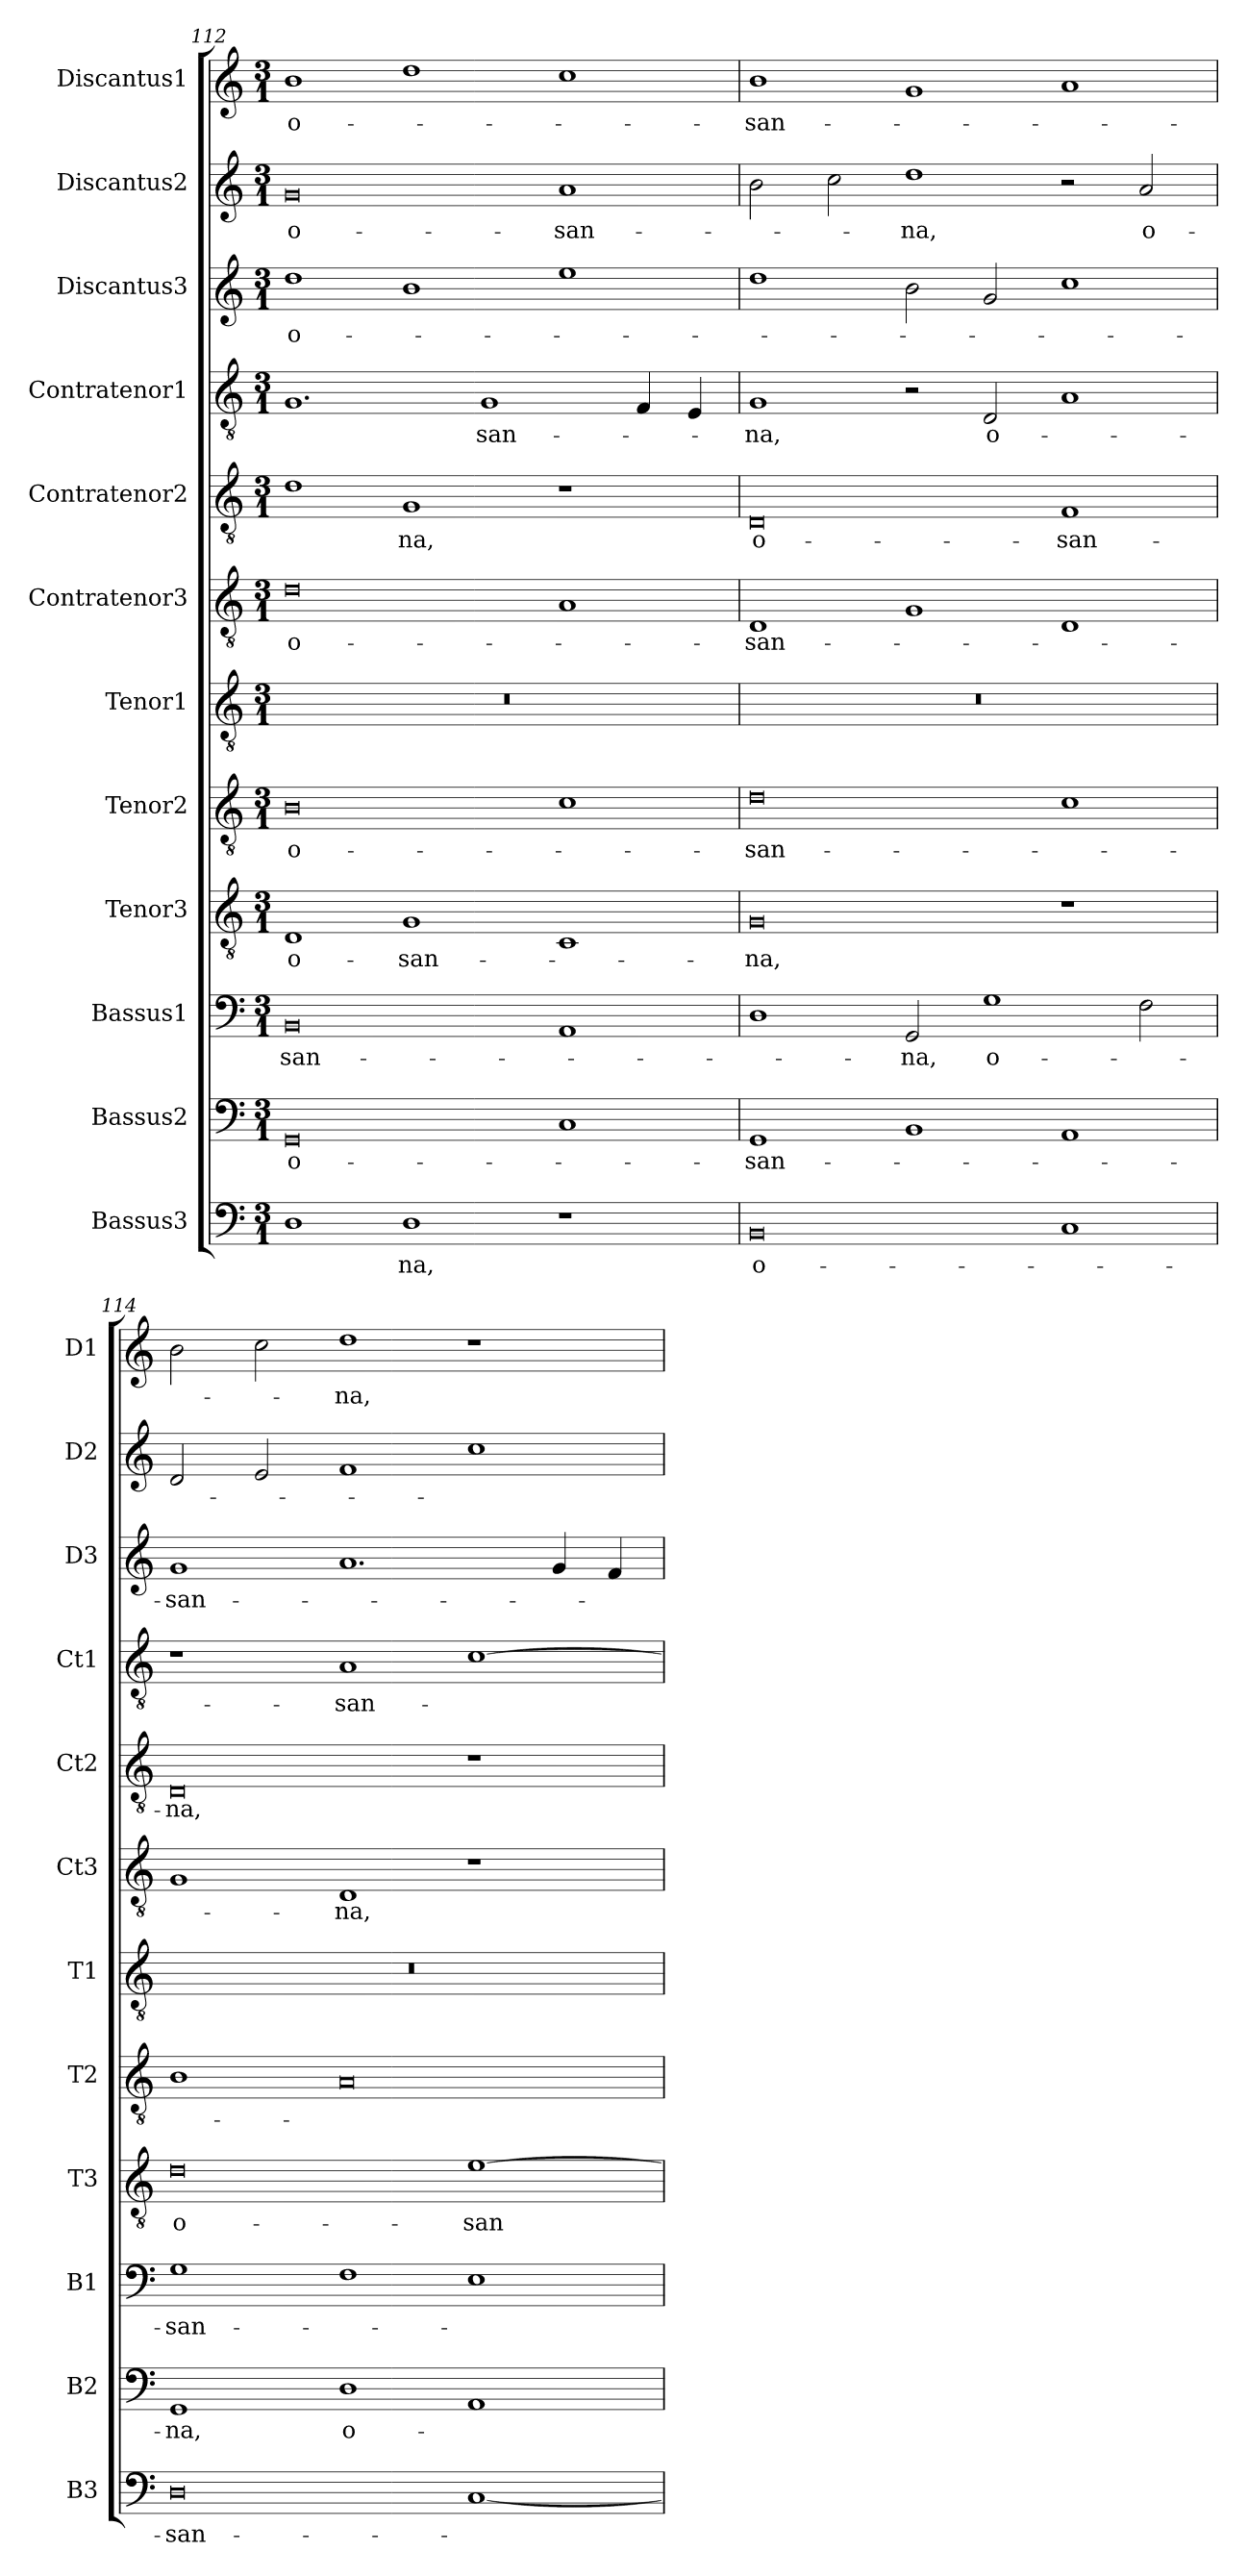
**kern	**text	**kern	**text	**kern	**text	**kern	**text	**kern	**text	**kern	**kern	**text	**kern	**text	**kern	**text	**kern	**text	**kern	**text	**kern	**text
*part12	*part12	*part11	*part11	*part10	*part10	*part9	*part9	*part8	*part8	*part7	*part6	*part6	*part5	*part5	*part4	*part4	*part3	*part3	*part2	*part2	*part1	*part1
*staff12	*staff12	*staff11	*staff11	*staff10	*staff10	*staff9	*staff9	*staff8	*staff8	*staff7	*staff6	*staff6	*staff5	*staff5	*staff4	*staff4	*staff3	*staff3	*staff2	*staff2	*staff1	*staff1
*I"Bassus3	*	*I"Bassus2	*	*I"Bassus1	*	*I"Tenor3	*	*I"Tenor2	*	*I"Tenor1	*I"Contratenor3	*	*I"Contratenor2	*	*I"Contratenor1	*	*I"Discantus3	*	*I"Discantus2	*	*I"Discantus1	*
*I'B3	*	*I'B2	*	*I'B1	*	*I'T3	*	*I'T2	*	*I'T1	*I'Ct3	*	*I'Ct2	*	*I'Ct1	*	*I'D3	*	*I'D2	*	*I'D1	*
*clefF4	*	*clefF4	*	*clefF4	*	*clefGv2	*	*clefGv2	*	*clefGv2	*clefGv2	*	*clefGv2	*	*clefGv2	*	*clefG2	*	*clefG2	*	*clefG2	*
*k[]	*	*k[]	*	*k[]	*	*k[]	*	*k[]	*	*k[]	*k[]	*	*k[]	*	*k[]	*	*k[]	*	*k[]	*	*k[]	*
*M3/1	*	*M3/1	*	*M3/1	*	*M3/1	*	*M3/1	*	*M3/1	*M3/1	*	*M3/1	*	*M3/1	*	*M3/1	*	*M3/1	*	*M3/1	*
=112	=112	=112	=112	=112	=112	=112	=112	=112	=112	=112	=112	=112	=112	=112	=112	=112	=112	=112	=112	=112	=112	=112
1D\	.	0GG/	o-	0BB/	-san-	1D/	o-	0B\	o-	0.r	0d\	o-	1d\	.	1.G/	.	1dd\	o-	0g/	o-	1b\	o-
1D\	-na,	.	.	.	.	1G/	-san-	.	.	.	.	.	1G/	-na,	.	.	1b\	.	.	.	1dd\	.
.	.	.	.	.	.	.	.	.	.	.	.	.	.	.	1G/	-san-	.	.	.	.	.	.
1r	.	1C/	.	1AA/	.	1C/	.	1c\	.	.	1A/	.	1r	.	.	.	1ee\	.	1a/	-san-	1cc\	.
.	.	.	.	.	.	.	.	.	.	.	.	.	.	.	4F/	.	.	.	.	.	.	.
.	.	.	.	.	.	.	.	.	.	.	.	.	.	.	4E/	.	.	.	.	.	.	.
=113	=113	=113	=113	=113	=113	=113	=113	=113	=113	=113	=113	=113	=113	=113	=113	=113	=113	=113	=113	=113	=113	=113
0BB/	o-	1GG/	-san-	1D\	.	0G/	-na,	0d\	-san-	0.r	1D/	-san-	0D/	o-	1G/	-na,	1dd\	.	2b\	.	1b\	-san-
.	.	.	.	.	.	.	.	.	.	.	.	.	.	.	.	.	.	.	2cc\	.	.	.
.	.	1BB/	.	2GG/	-na,	.	.	.	.	.	1G/	.	.	.	2r	.	2b\	.	1dd\	-na,	1g/	.
.	.	.	.	1G\	o-	.	.	.	.	.	.	.	.	.	2D/	o-	2g/	.	.	.	.	.
1C/	.	1AA/	.	.	.	1r	.	1c\	.	.	1D/	.	1F/	-san-	1A/	.	1cc\	.	2r	.	1a/	.
.	.	.	.	2F\	.	.	.	.	.	.	.	.	.	.	.	.	.	.	2a/	o-	.	.
=114	=114	=114	=114	=114	=114	=114	=114	=114	=114	=114	=114	=114	=114	=114	=114	=114	=114	=114	=114	=114	=114	=114
0D\	-san-	1GG/	-na,	1G\	-san-	0d\	o-	1B\	.	0.r	1G/	.	0D/	-na,	1r	.	1g/	-san-	2d/	.	2b\	.
.	.	.	.	.	.	.	.	.	.	.	.	.	.	.	.	.	.	.	2e/	.	2cc\	.
.	.	1D\	o-	1F\	.	.	.	0A/	.	.	1D/	-na,	.	.	1A/	-san-	1.a/	.	1f/	.	1dd\	-na,
[1C/	.	1AA/	.	1E\	.	[1e\	-san-	.	.	.	1r	.	1r	.	[1c\	.	.	.	1cc\	.	1r	.
.	.	.	.	.	.	.	.	.	.	.	.	.	.	.	.	.	4g/	.	.	.	.	.
.	.	.	.	.	.	.	.	.	.	.	.	.	.	.	.	.	4f/	.	.	.	.	.
=	=	=	=	=	=	=	=	=	=	=	=	=	=	=	=	=	=	=	=	=	=	=
*-	*-	*-	*-	*-	*-	*-	*-	*-	*-	*-	*-	*-	*-	*-	*-	*-	*-	*-	*-	*-	*-	*-
